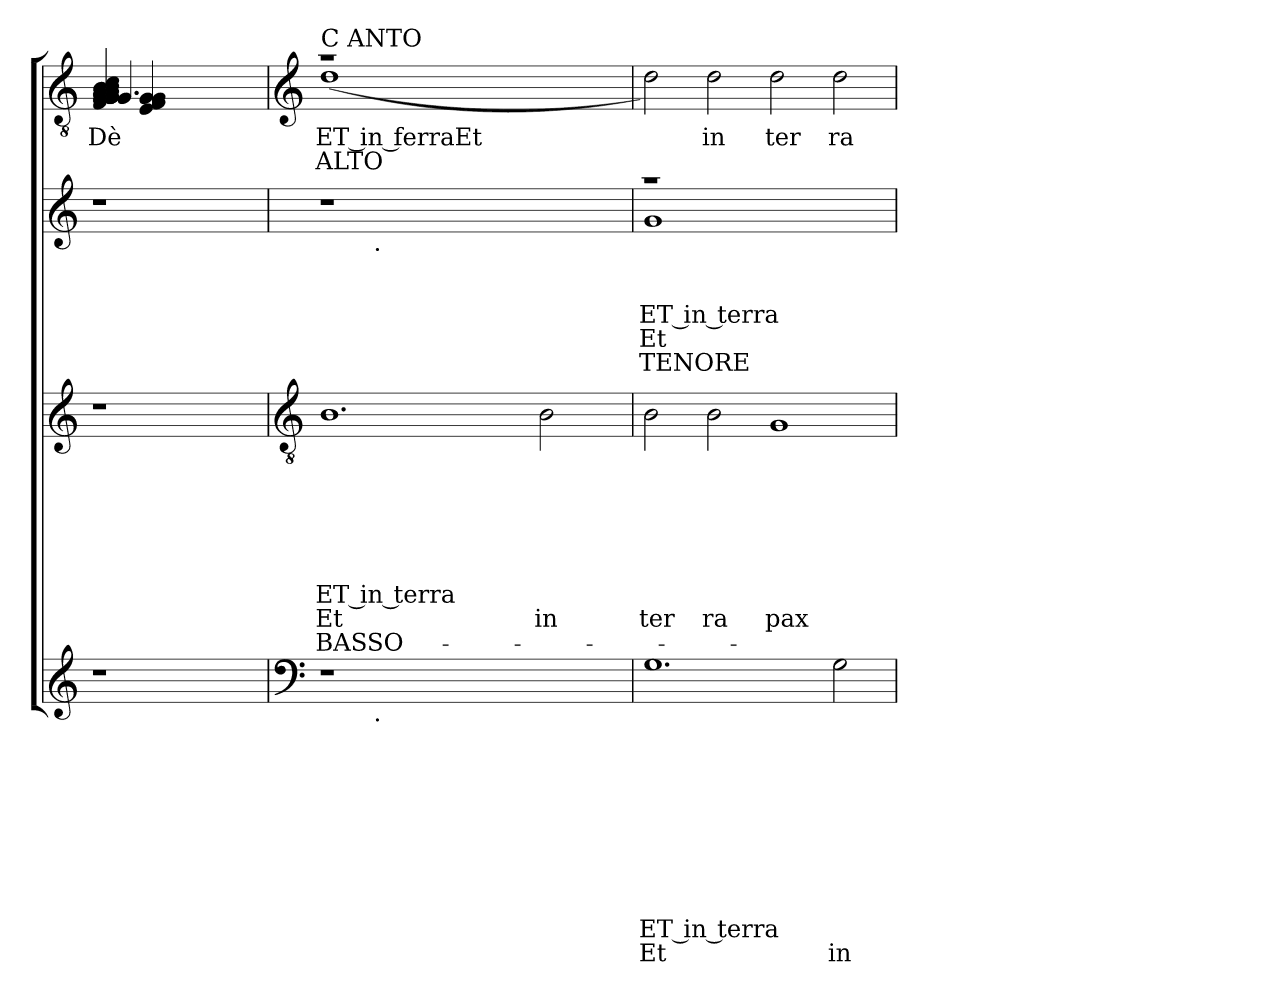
**kern	**text	**text	**text	**text	**text	**text	**text	**text	**text	**text	**kern	**text	**text	**text	**text	**text	**text	**text	**text	**kern	**text	**text	**text	**text	**text	**kern	**text	**text
*part4	*part4	*part4	*part4	*part4	*part4	*part4	*part4	*part4	*part4	*part4	*part3	*part3	*part3	*part3	*part3	*part3	*part3	*part3	*part3	*part2	*part2	*part2	*part2	*part2	*part2	*part1	*part1	*part1
*staff4	*staff4	*staff4	*staff4	*staff4	*staff4	*staff4	*staff4	*staff4	*staff4	*staff4	*staff3	*staff3	*staff3	*staff3	*staff3	*staff3	*staff3	*staff3	*staff3	*staff2	*staff2	*staff2	*staff2	*staff2	*staff2	*staff1	*staff1	*staff1
*clefG2	*	*	*	*	*	*	*	*	*	*	*clefG2	*	*	*	*	*	*	*	*	*clefG2	*	*	*	*	*	*clefGv2	*	*
*k[]	*	*	*	*	*	*	*	*	*	*	*k[]	*	*	*	*	*	*	*	*	*k[]	*	*	*	*	*	*k[]	*	*
*C:	*	*	*	*	*	*	*	*	*	*	*C:	*	*	*	*	*	*	*	*	*C:	*	*	*	*	*	*C:	*	*
=1	=1	=1	=1	=1	=1	=1	=1	=1	=1	=1	=1	=1	=1	=1	=1	=1	=1	=1	=1	=1	=1	=1	=1	=1	=1	=1	=1	=1
!	!	!	!	!	!	!	!	!	!	!	!	!	!	!	!	!	!	!	!	!	!	!	!	!	!	!	!LO:LY:b	!
*	*	*	*	*	*	*	*	*	*	*	*	*	*	*	*	*	*	*	*	*	*	*	*	*	*	*^	*	*
!	!	!	!	!	!	!	!	!	!	!	!	!	!	!	!	!	!	!	!	!	!	!	!	!	!	!	!	!LO:LY:b	!
*	*	*	*	*	*	*	*	*	*	*	*	*	*	*	*	*	*	*	*	*	*	*	*	*	*	*	*^	*	*
!	!	!	!	!	!	!	!	!	!	!	!	!	!	!	!	!	!	!	!	!	!	!	!	!	!	!	!	!	!LO:LY:b	!
1r	.	.	.	.	.	.	.	.	.	.	1r	.	.	.	.	.	.	.	.	1r	.	.	.	.	.	4F/ 4G/ 4G/ 4G/ 4G/ 4G/ 4A/ 4A/ 4A/ 4B/ 4B/ 4c/	4.G/	4E/ 4F/ 4G/ 4G/	Dè	.
.	.	.	.	.	.	.	.	.	.	.	.	.	.	.	.	.	.	.	.	.	.	.	.	.	.	2ryy	.	2ryy	.	.
.	.	.	.	.	.	.	.	.	.	.	.	.	.	.	.	.	.	.	.	.	.	.	.	.	.	.	2ryy	.	.	.
.	.	.	.	.	.	.	.	.	.	.	.	.	.	.	.	.	.	.	.	.	.	.	.	.	.	8ryy	.	8ryy	.	.
.	.	.	.	.	.	.	.	.	.	.	.	.	.	.	.	.	.	.	.	.	.	.	.	.	.	8ryy	8ryy	8ryy	.	.
*	*	*	*	*	*	*	*	*	*	*	*	*	*	*	*	*	*	*	*	*	*	*	*	*	*	*v	*v	*v	*	*
!!LO:LB:g=z
=2	=2	=2	=2	=2	=2	=2	=2	=2	=2	=2	=2	=2	=2	=2	=2	=2	=2	=2	=2	=2	=2	=2	=2	=2	=2	=2	=2	=2
*clefF4	*	*	*	*	*	*	*	*	*	*	*clefGv2	*	*	*	*	*	*	*	*	*	*	*	*	*	*	*clefG2	*	*
*	*	*	*	*	*	*	*	*	*	*	*	*	*	*	*	*	*	*	*	*	*	*	*	*	*	*^	*	*
*	*	*	*	*	*	*	*	*	*	*	*	*	*	*	*	*	*	*	*	*	*	*	*	*	*	*	*^	*	*
!	!	!	!	!	!	!	!	!	!	!	!	!	!	!	!	!	!	!	!	!	!	!	!	!	!	!LO:TX:a:t=C ANTO	!	!	!	!
!	!	!	!	!	!	!	!	!	!	!	!	!	!	!	!	!	!LO:LY:b:rj	!LO:LY:b:rj	!LO:LY:b:rj	!	!	!	!	!	!	!	!	!	!LO:LY:b:rj	!LO:LY:b:rj
*^	*	*	*	*	*	*	*	*	*	*	*	*	*	*	*	*	*	*	*	*^	*	*	*	*	*	*	*v	*v	*	*
1r	8ryy	.	.	.	.	.	.	.	.	.	.	1.B	.	.	.	.	.	ET in terra	Et	BASSO-	1r	8ryy	.	.	.	.	.	1raa	(>1dd	ET in ferraEt	ALTO-
.	16ryy	.	.	.	.	.	.	.	.	.	.	.	.	.	.	.	.	.	.	.	.	16ryy	.	.	.	.	.	.	.	.	.
.	64ryy	.	.	.	.	.	.	.	.	.	.	.	.	.	.	.	.	.	.	.	.	64ryy	.	.	.	.	.	.	.	.	.
!	!	!	!	!	!	!	!	!	!	!	!	!	!	!	!	!	!	!	!	!	!	!LO:TX:b:t=.	!	!	!	!	!	!	!	!	!
!	!LO:TX:b:t=.	!	!	!	!	!	!	!	!	!	!	!	!	!	!	!	!	!	!	!	!	!	!	!	!	!	!	!	!	!	!
.	1ryy	.	.	.	.	.	.	.	.	.	.	.	.	.	.	.	.	.	.	.	.	1ryy	.	.	.	.	.	.	.	.	.
1ryy	.	.	.	.	.	.	.	.	.	.	.	.	.	.	.	.	.	.	.	.	1ryy	.	.	.	.	.	.	1ryy	1ryy	.	.
.	2ryy	.	.	.	.	.	.	.	.	.	.	.	.	.	.	.	.	.	.	.	.	2ryy	.	.	.	.	.	.	.	.	.
!	!	!	!	!	!	!	!	!	!	!	!	!	!	!	!	!	!	!	!LO:LY:b	!	!	!	!	!	!	!	!	!	!	!	!
.	.	.	.	.	.	.	.	.	.	.	.	2B\	.	.	.	.	.	.	in	.	.	.	.	.	.	.	.	.	.	.	.
.	4ryy	.	.	.	.	.	.	.	.	.	.	.	.	.	.	.	.	.	.	.	.	4ryy	.	.	.	.	.	.	.	.	.
.	32.ryy	.	.	.	.	.	.	.	.	.	.	.	.	.	.	.	.	.	.	.	.	32.ryy	.	.	.	.	.	.	.	.	.
=3	=3	=3	=3	=3	=3	=3	=3	=3	=3	=3	=3	=3	=3	=3	=3	=3	=3	=3	=3	=3	=3	=3	=3	=3	=3	=3	=3	=3	=3	=3	=3
!	!	!	!	!	!	!	!	!	!	!LO:LY:b:rj	!LO:LY:b:rj	!	!	!	!	!	!	!	!LO:LY:b	!	!	!	!	!	!LO:LY:b:rj	!LO:LY:b:rj	!LO:LY:b:rj	!	!	!	!
*v	*v	*	*	*	*	*	*	*	*	*	*	*	*	*	*	*	*	*	*	*	*	*	*	*	*	*	*	*v	*v	*	*
1.G	.	.	.	.	.	.	.	.	ET in terra	Et	2B\	.	.	.	.	.	.	ter	.	1raa	1g	.	.	ET in terra-	Et	TENORE-	2dd\)	.	.
!	!	!	!	!	!	!	!	!	!	!	!	!	!	!	!	!	!	!LO:LY:b	!	!	!	!	!	!	!	!	!	!LO:LY:b	!
.	.	.	.	.	.	.	.	.	.	.	2B\	.	.	.	.	.	.	ra	.	.	.	.	.	.	.	.	2dd\	in	.
!	!	!	!	!	!	!	!	!	!	!	!	!	!	!	!	!	!	!LO:LY:b	!	!	!	!	!	!	!	!	!	!LO:LY:b	!
.	.	.	.	.	.	.	.	.	.	.	1G	.	.	.	.	.	.	pax	.	1ryy	1ryy	.	.	.	.	.	2dd\	ter	.
!	!	!	!	!	!	!	!	!	!	!LO:LY:b	!	!	!	!	!	!	!	!	!	!	!	!	!	!	!	!	!	!LO:LY:b	!
2G\	.	.	.	.	.	.	.	.	.	in	.	.	.	.	.	.	.	.	.	.	.	.	.	.	.	.	2dd\	ra	.
*	*	*	*	*	*	*	*	*	*	*	*	*	*	*	*	*	*	*	*	*v	*v	*	*	*	*	*	*	*	*
=	=	=	=	=	=	=	=	=	=	=	=	=	=	=	=	=	=	=	=	=	=	=	=	=	=	=	=	=
*-	*-	*-	*-	*-	*-	*-	*-	*-	*-	*-	*-	*-	*-	*-	*-	*-	*-	*-	*-	*-	*-	*-	*-	*-	*-	*-	*-	*-
